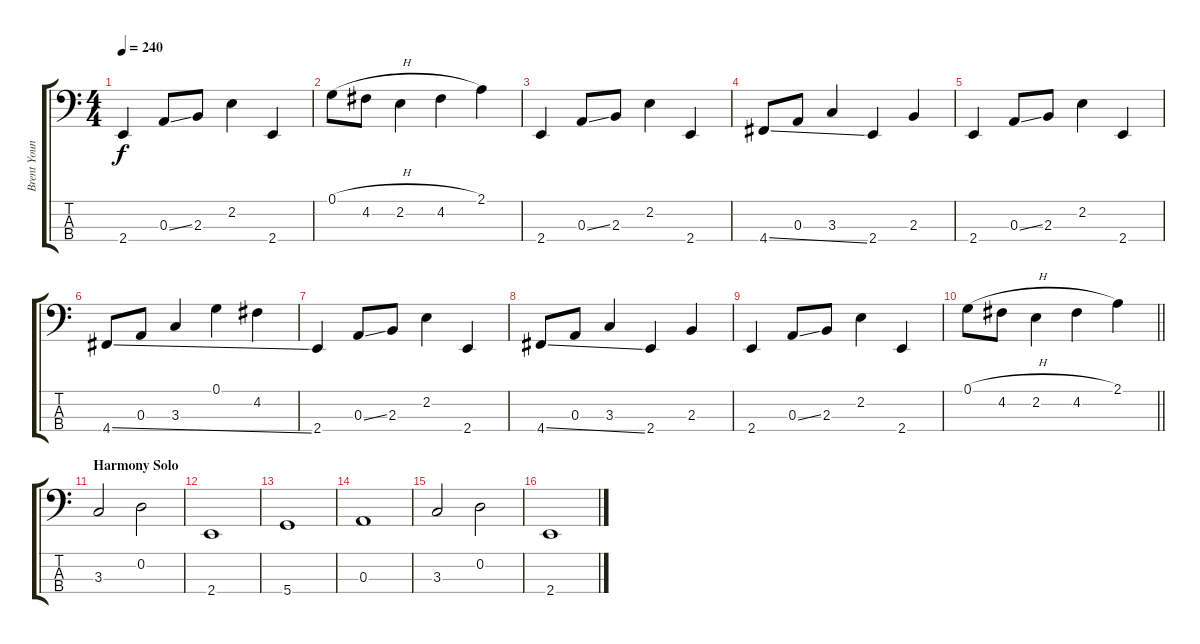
\track ("Brent Young" "Brent Youn") {instrument electricbasspick}
\staff {score tabs}
\tuning (G2 D2 A1 D1) {hide}
\ts (4 4)
\tempo 240
\clef f4
\ks c
2.4.4{dy f} 0.3{ss}.8 2.3.8 2.2.4 2.4.4 |
0.1{h}.8 4.2.8 2.2.4 4.2.4 2.1.4 |
2.4.4 0.3{ss}.8 2.3.8 2.2.4 2.4.4 |
4.4{ss}.8 0.3.8 3.3.4 2.4.4 2.3.4 |
2.4.4 0.3{ss}.8 2.3.8 2.2.4 2.4.4 |
4.4{ss}.8 0.3.8 3.3.4 0.1.4 4.2.4 |
2.4.4 0.3{ss}.8 2.3.8 2.2.4 2.4.4 |
4.4{ss}.8 0.3.8 3.3.4 2.4.4 2.3.4 |
2.4.4 0.3{ss}.8 2.3.8 2.2.4 2.4.4 |
\barLineRight lightlight
0.1{h}.8 4.2.8 2.2.4 4.2.4 2.1.4 |
\section ("" "Harmony Solo")
3.3.2 0.2.2 |
2.4.1 |
5.4.1 |
0.3.1 |
3.3.2 0.2.2 |
2.4.1
